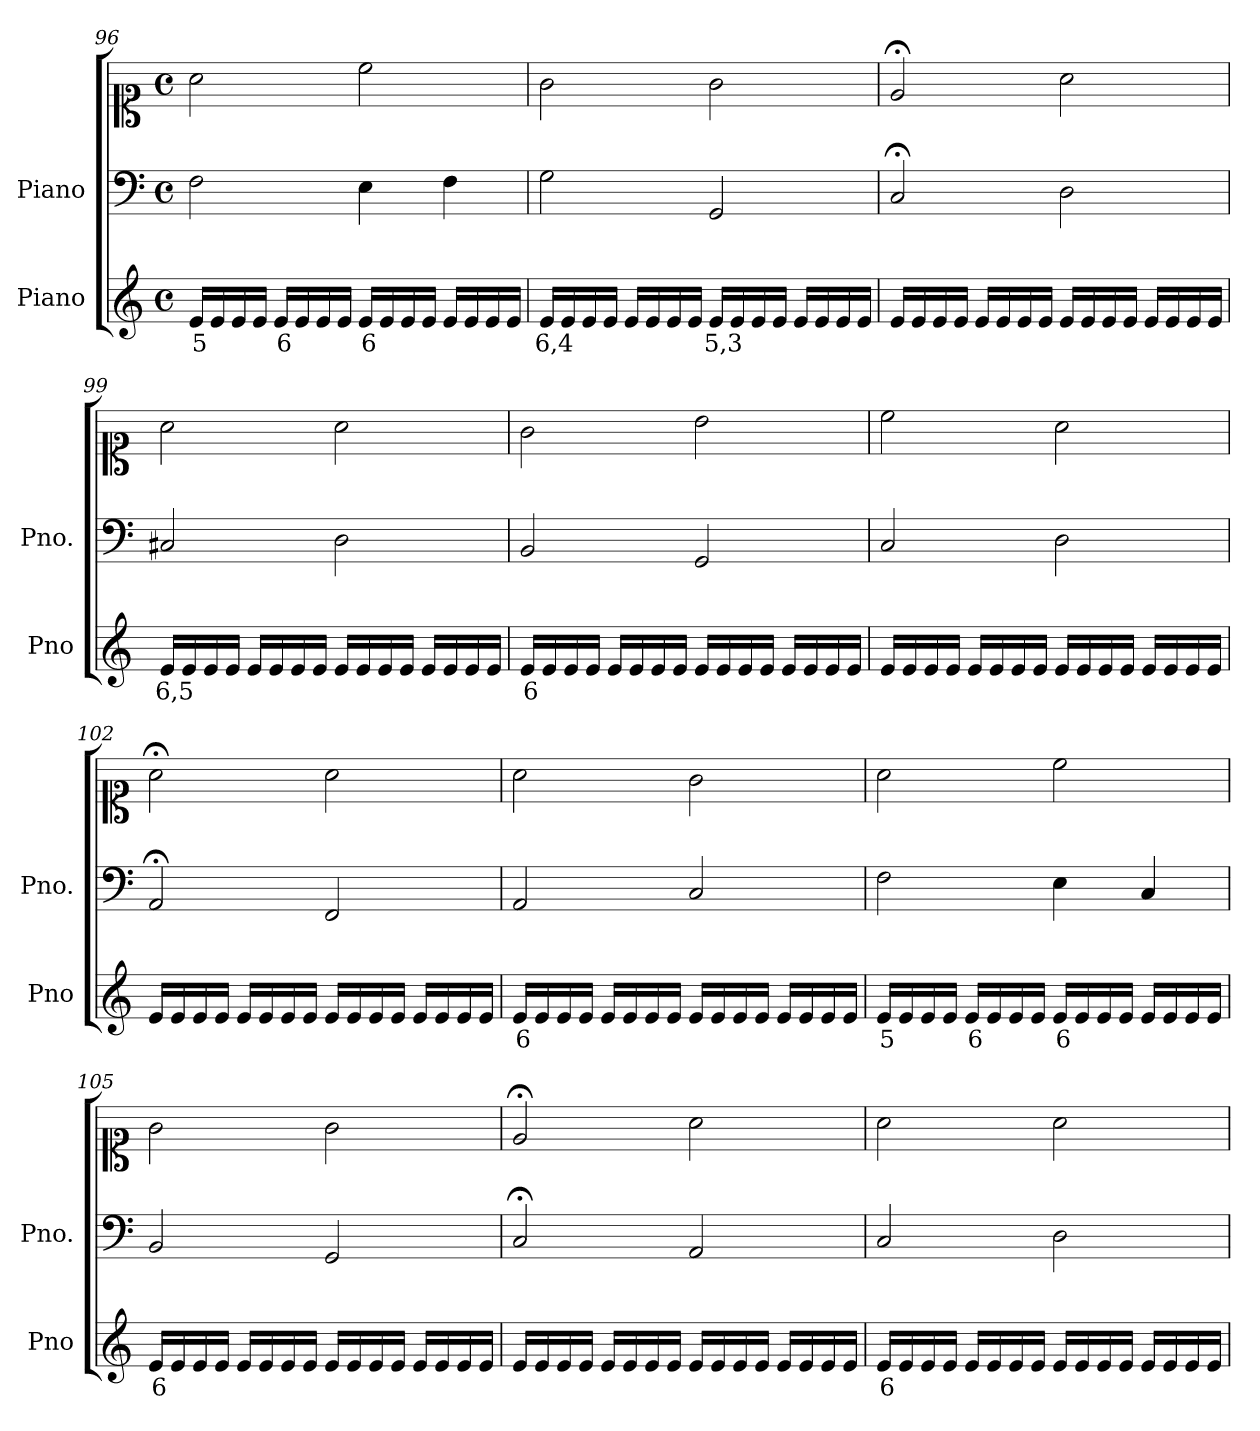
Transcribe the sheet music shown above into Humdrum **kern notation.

**kern	**text	**kern	**kern
*part2	*part2	*part1	*part1
*staff3	*staff3	*staff2	*staff1
*I"Piano	*	*I"Piano	*
*I'Pno	*	*I'Pno.	*
*clefG2	*	*clefF4	*clefC1
*k[]	*	*k[]	*k[]
*M4/4	*	*M4/4	*M4/4
*met(c)	*	*met(c)	*met(c)
=96	=96	=96	=96
!	!LO:LY:b	!	!
16e/LL	5	2F\	2a\
16e/	.	.	.
16e/	.	.	.
16e/JJ	.	.	.
!	!LO:LY:b	!	!
16e/LL	6	.	.
16e/	.	.	.
16e/	.	.	.
16e/JJ	.	.	.
!	!LO:LY:b	!	!
16e/LL	6	4E\	2cc\
16e/	.	.	.
16e/	.	.	.
16e/JJ	.	.	.
16e/LL	.	4F\	.
16e/	.	.	.
16e/	.	.	.
16e/JJ	.	.	.
=97	=97	=97	=97
!	!LO:LY:b	!	!
16e/LL	6,4	2G\	2g\
16e/	.	.	.
16e/	.	.	.
16e/JJ	.	.	.
16e/LL	.	.	.
16e/	.	.	.
16e/	.	.	.
16e/JJ	.	.	.
!	!LO:LY:b	!	!
16e/LL	5,3	2GG/	2g\
16e/	.	.	.
16e/	.	.	.
16e/JJ	.	.	.
16e/LL	.	.	.
16e/	.	.	.
16e/	.	.	.
16e/JJ	.	.	.
=98	=98	=98	=98
16e/LL	.	2C;</	2e;</
16e/	.	.	.
16e/	.	.	.
16e/JJ	.	.	.
16e/LL	.	.	.
16e/	.	.	.
16e/	.	.	.
16e/JJ	.	.	.
16e/LL	.	2D\	2a\
16e/	.	.	.
16e/	.	.	.
16e/JJ	.	.	.
16e/LL	.	.	.
16e/	.	.	.
16e/	.	.	.
16e/JJ	.	.	.
=99	=99	=99	=99
!	!LO:LY:b	!	!
16e/LL	6,5	2C#X/	2a\
16e/	.	.	.
16e/	.	.	.
16e/JJ	.	.	.
16e/LL	.	.	.
16e/	.	.	.
16e/	.	.	.
16e/JJ	.	.	.
16e/LL	.	2D\	2a\
16e/	.	.	.
16e/	.	.	.
16e/JJ	.	.	.
16e/LL	.	.	.
16e/	.	.	.
16e/	.	.	.
16e/JJ	.	.	.
=100	=100	=100	=100
!	!LO:LY:b	!	!
16e/LL	6	2BB/	2g\
16e/	.	.	.
16e/	.	.	.
16e/JJ	.	.	.
16e/LL	.	.	.
16e/	.	.	.
16e/	.	.	.
16e/JJ	.	.	.
16e/LL	.	2GG/	2b\
16e/	.	.	.
16e/	.	.	.
16e/JJ	.	.	.
16e/LL	.	.	.
16e/	.	.	.
16e/	.	.	.
16e/JJ	.	.	.
=101	=101	=101	=101
16e/LL	.	2C/	2cc\
16e/	.	.	.
16e/	.	.	.
16e/JJ	.	.	.
16e/LL	.	.	.
16e/	.	.	.
16e/	.	.	.
16e/JJ	.	.	.
16e/LL	.	2D\	2a\
16e/	.	.	.
16e/	.	.	.
16e/JJ	.	.	.
16e/LL	.	.	.
16e/	.	.	.
16e/	.	.	.
16e/JJ	.	.	.
=102	=102	=102	=102
16e/LL	.	2AA;</	2a;<\
16e/	.	.	.
16e/	.	.	.
16e/JJ	.	.	.
16e/LL	.	.	.
16e/	.	.	.
16e/	.	.	.
16e/JJ	.	.	.
16e/LL	.	2FF/	2a\
16e/	.	.	.
16e/	.	.	.
16e/JJ	.	.	.
16e/LL	.	.	.
16e/	.	.	.
16e/	.	.	.
16e/JJ	.	.	.
=103	=103	=103	=103
!	!LO:LY:b	!	!
16e/LL	6	2AA/	2a\
16e/	.	.	.
16e/	.	.	.
16e/JJ	.	.	.
16e/LL	.	.	.
16e/	.	.	.
16e/	.	.	.
16e/JJ	.	.	.
16e/LL	.	2C/	2g\
16e/	.	.	.
16e/	.	.	.
16e/JJ	.	.	.
16e/LL	.	.	.
16e/	.	.	.
16e/	.	.	.
16e/JJ	.	.	.
=104	=104	=104	=104
!	!LO:LY:b	!	!
16e/LL	5	2F\	2a\
16e/	.	.	.
16e/	.	.	.
16e/JJ	.	.	.
!	!LO:LY:b	!	!
16e/LL	6	.	.
16e/	.	.	.
16e/	.	.	.
16e/JJ	.	.	.
!	!LO:LY:b	!	!
16e/LL	6	4E\	2cc\
16e/	.	.	.
16e/	.	.	.
16e/JJ	.	.	.
16e/LL	.	4C/	.
16e/	.	.	.
16e/	.	.	.
16e/JJ	.	.	.
=105	=105	=105	=105
!	!LO:LY:b	!	!
16e/LL	6	2BB/	2g\
16e/	.	.	.
16e/	.	.	.
16e/JJ	.	.	.
16e/LL	.	.	.
16e/	.	.	.
16e/	.	.	.
16e/JJ	.	.	.
16e/LL	.	2GG/	2g\
16e/	.	.	.
16e/	.	.	.
16e/JJ	.	.	.
16e/LL	.	.	.
16e/	.	.	.
16e/	.	.	.
16e/JJ	.	.	.
=106	=106	=106	=106
16e/LL	.	2C;</	2e;</
16e/	.	.	.
16e/	.	.	.
16e/JJ	.	.	.
16e/LL	.	.	.
16e/	.	.	.
16e/	.	.	.
16e/JJ	.	.	.
16e/LL	.	2AA/	2a\
16e/	.	.	.
16e/	.	.	.
16e/JJ	.	.	.
16e/LL	.	.	.
16e/	.	.	.
16e/	.	.	.
16e/JJ	.	.	.
=107	=107	=107	=107
!	!LO:LY:b	!	!
16e/LL	6	2C/	2a\
16e/	.	.	.
16e/	.	.	.
16e/JJ	.	.	.
16e/LL	.	.	.
16e/	.	.	.
16e/	.	.	.
16e/JJ	.	.	.
16e/LL	.	2D\	2a\
16e/	.	.	.
16e/	.	.	.
16e/JJ	.	.	.
16e/LL	.	.	.
16e/	.	.	.
16e/	.	.	.
16e/JJ	.	.	.
=	=	=	=
*-	*-	*-	*-
